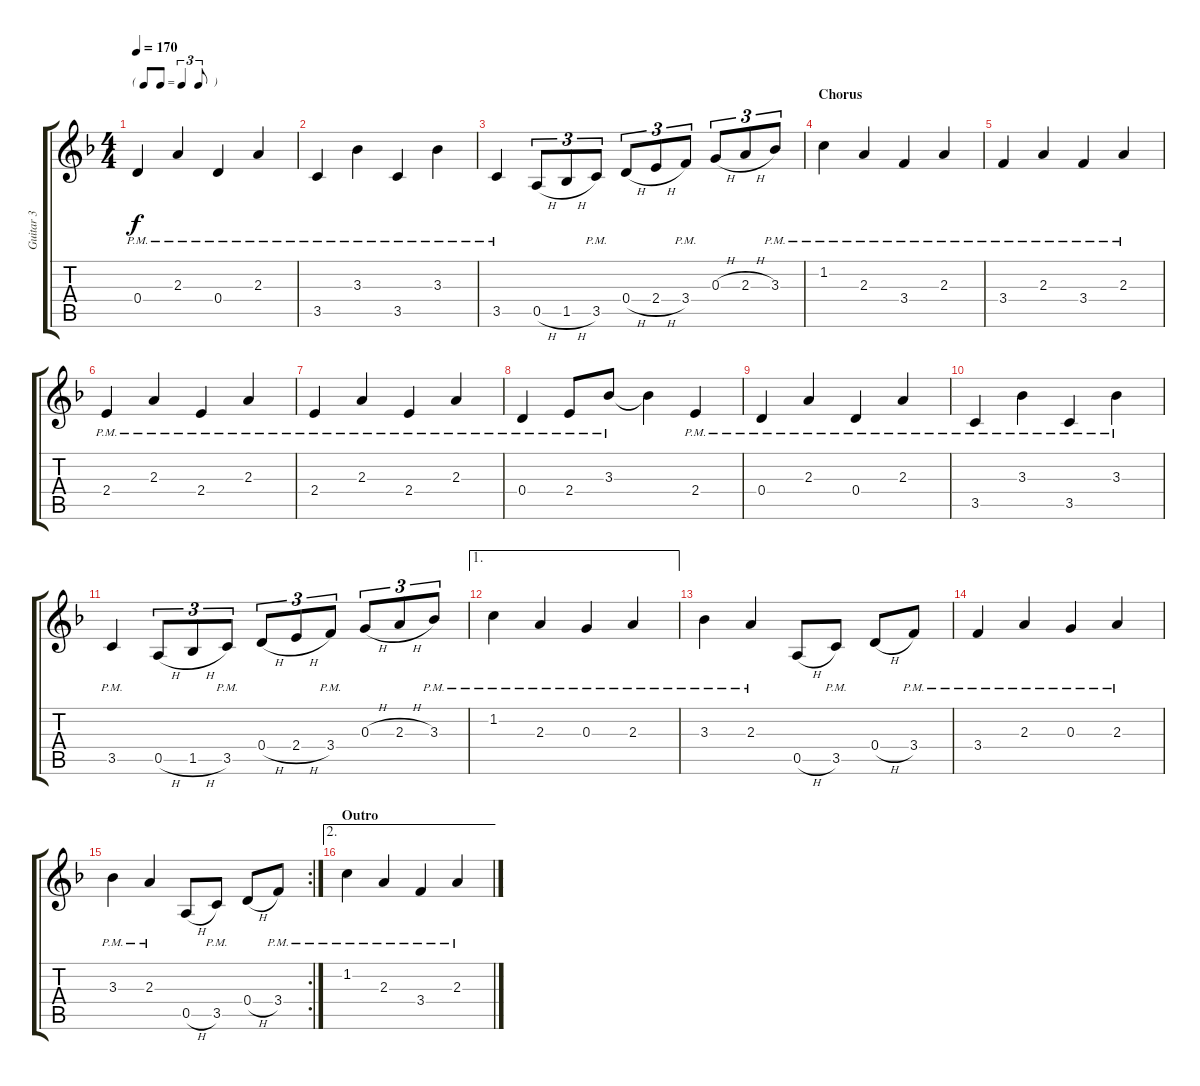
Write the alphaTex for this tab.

\track ("Guitar 3" "Guitar 3") {instrument electricguitarclean}
\staff {score tabs}
\tuning (E4 B3 G3 D3 A2 E2) {hide}
\ts (4 4)
\tf triplet8th
\tempo 170
\clef g2
\ks f
0.4{pm}.4{dy f} 2.3{pm}.4 0.4{pm}.4 2.3{pm}.4 |
3.5{pm}.4 3.3{pm}.4 3.5{pm}.4 3.3{pm}.4 |
3.5{pm}.4 0.5{h}.8{tu (3 2)} 1.5{h}.8{tu (3 2)} 3.5{pm}.8{tu (3 2)} 0.4{h}.8{tu (3 2)} 2.4{h}.8{tu (3 2)} 3.4{pm}.8{tu (3 2)} 0.3{h}.8{tu (3 2)} 2.3{h}.8{tu (3 2)} 3.3{pm}.8{tu (3 2)} |
\section ("" "Chorus")
1.2{pm}.4 2.3{pm}.4 3.4{pm}.4 2.3{pm}.4 |
3.4{pm}.4 2.3{pm}.4 3.4{pm}.4 2.3{pm}.4 |
2.4{pm}.4 2.3{pm}.4 2.4{pm}.4 2.3{pm}.4 |
2.4{pm}.4 2.3{pm}.4 2.4{pm}.4 2.3{pm}.4 |
0.4{pm}.4 2.4{pm}.8 3.3{pm}.8 3.3{t}.4 2.4{pm}.4 |
0.4{pm}.4 2.3{pm}.4 0.4{pm}.4 2.3{pm}.4 |
3.5{pm}.4 3.3{pm}.4 3.5{pm}.4 3.3{pm}.4 |
3.5{pm}.4 0.5{h}.8{tu (3 2)} 1.5{h}.8{tu (3 2)} 3.5{pm}.8{tu (3 2)} 0.4{h}.8{tu (3 2)} 2.4{h}.8{tu (3 2)} 3.4{pm}.8{tu (3 2)} 0.3{h}.8{tu (3 2)} 2.3{h}.8{tu (3 2)} 3.3{pm}.8{tu (3 2)} |
\ae 1
1.2{pm}.4 2.3{pm}.4 0.3{pm}.4 2.3{pm}.4 |
3.3{pm}.4 2.3{pm}.4 0.5{h}.8 3.5{pm}.8 0.4{h}.8 3.4{pm}.8 |
3.4{pm}.4 2.3{pm}.4 0.3{pm}.4 2.3{pm}.4 |
\rc 2
3.3{pm}.4 2.3{pm}.4 0.5{h}.8 3.5{pm}.8 0.4{h}.8 3.4{pm}.8 |
\ae 2
\section ("" "Outro")
1.2{pm}.4 2.3{pm}.4 3.4{pm}.4 2.3{pm}.4
